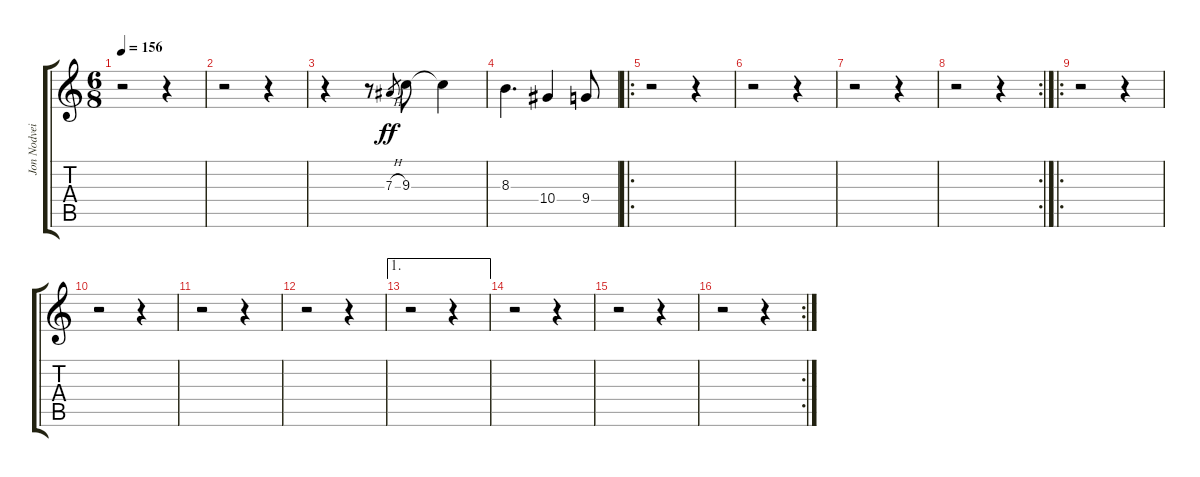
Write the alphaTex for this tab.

\track ("Jon Nodveidt (Lead)" "Jon Nodvei") {instrument distortionguitar}
\staff {score tabs}
\tuning (C4 G3 Eb3 Bb2 F2 C2) {hide}
\ts (6 8)
\tempo 156
\clef g2
\ks c
r.2{dy ff} r.4 |
r.2 r.4 |
r.4 r.8 7.3{h}.8{gr} 9.3.8 9.3{t}.4 |
8.3.4{d} 10.4.4 9.4.8 |
\ro
r.2 r.4 |
r.2 r.4 |
r.2 r.4 |
\rc 2
r.2 r.4 |
\ro
r.2 r.4 |
r.2 r.4 |
r.2 r.4 |
r.2 r.4 |
\ae 1
r.2 r.4 |
r.2 r.4 |
r.2 r.4 |
\rc 2
r.2 r.4
